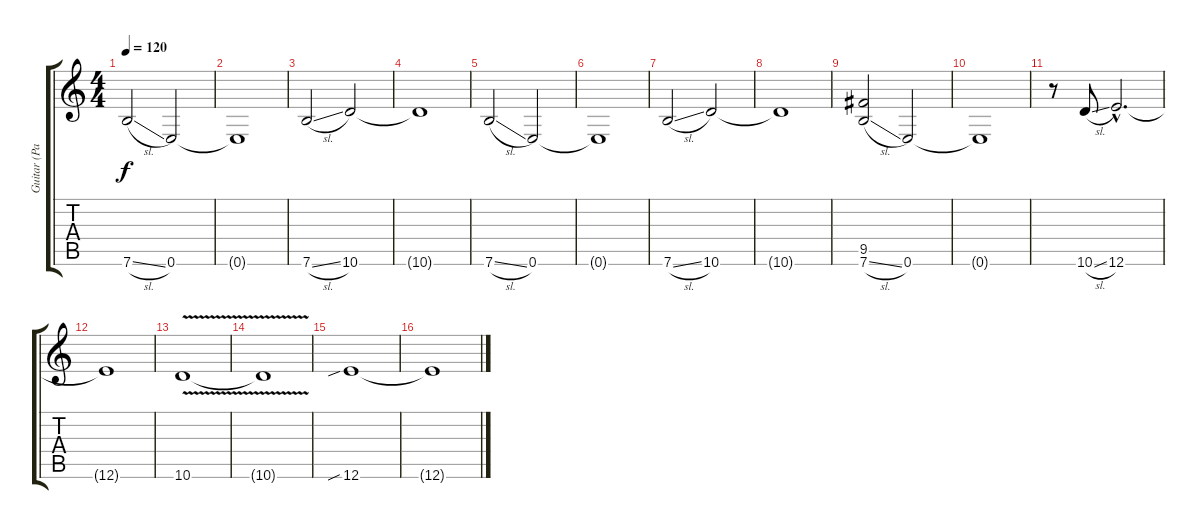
\track ("Guitar (Page)" "Guitar (Pa") {instrument overdrivenguitar}
\staff {score tabs}
\tuning (E4 B3 G3 D3 A2 E2) {hide}
\ts (4 4)
\tempo 120
\clef g2
\ks c
7.6{sl}.2{dy f} 0.6.2 |
0.6{t}.1 |
7.6{sl}.2 10.6.2 |
10.6{t}.1 |
7.6{sl}.2 0.6.2 |
0.6{t}.1 |
7.6{sl}.2 10.6.2 |
10.6{t}.1 |
(9.5 7.6{sl}).2 0.6.2 |
0.6{t}.1 |
r.8 10.6{sl}.8 12.6{hac}.2{d} |
12.6{t}.1 |
10.6{v}.1 |
10.6{t}.1 |
12.6{sib}.1 |
12.6{t}.1
